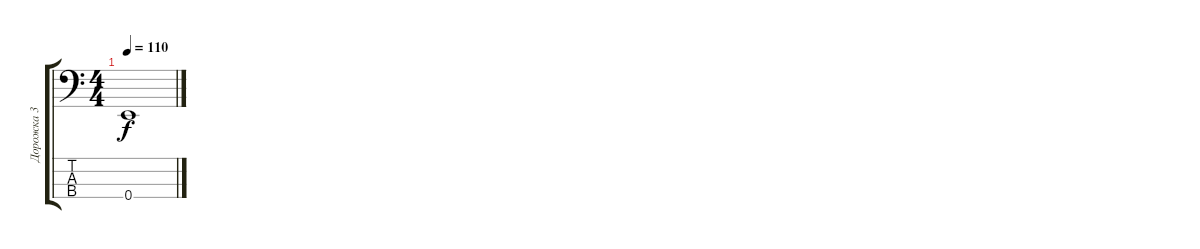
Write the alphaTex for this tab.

\track ("Дорожка 3" "Дорожка 3") {instrument electricbassfinger}
\staff {score tabs}
\tuning (G2 D2 A1 E1) {hide}
\ts (4 4)
\tempo 110
\clef f4
\ks c
0.4{t}.1{dy f}
